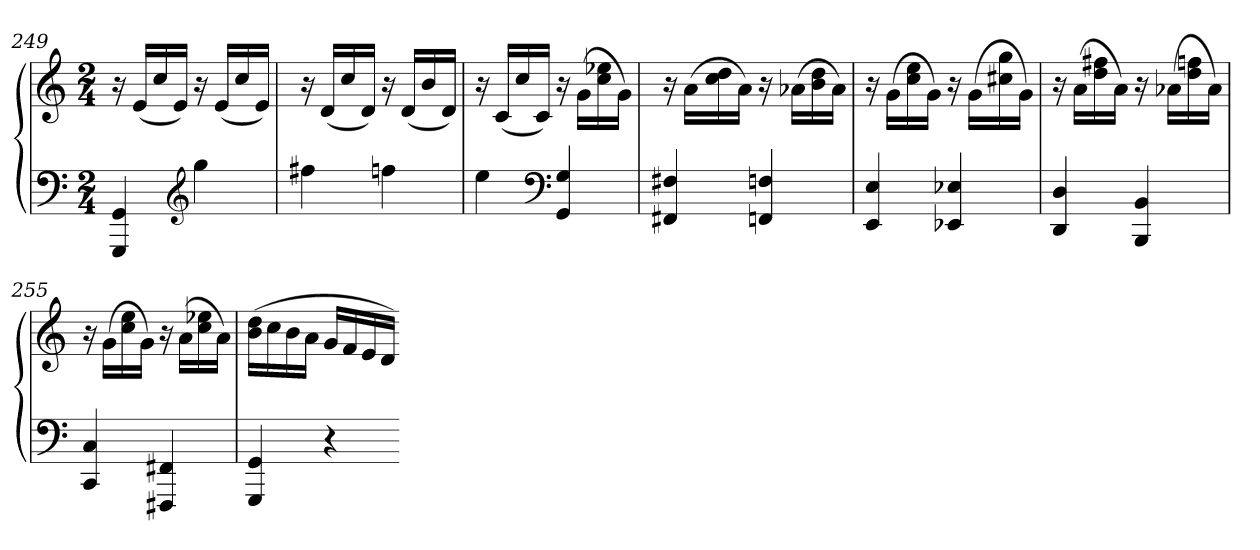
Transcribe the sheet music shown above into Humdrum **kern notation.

**kern	**kern
*part1	*part1
*staff2	*staff1
*clefF4	*clefG2
*k[]	*k[]
*C:	*C:
*M2/4	*M2/4
=249	=249
4GGG 4GG	16r
.	(16eLL
.	16cc
.	16eJJ)
*clefG2	*
4gg	16r
.	(16eLL
.	16cc
.	16eJJ)
=250	=250
4ff#X	16r
.	(16dLL
.	16cc
.	16dJJ)
4ffn	16r
.	(16dLL
.	16b
.	16dJJ)
=251	=251
4ee	16r
.	(16cLL
.	16cc
.	16cJJ)
*clefF4	*
4GG 4G	16r
.	(16gLL
.	16cc 16ee-X
.	16gJJ)
=252	=252
4FF#X 4F#X	16r
.	(16aLL
.	16cc 16dd
.	16aJJ)
4FFn 4Fn	16r
.	(16a-XLL
.	16b 16dd
.	16a-JJ)
=253	=253
4EE 4E	16r
.	(16gLL
.	16cc 16ee
.	16gJJ)
4EE-X 4E-X	16r
.	(16gLL
.	16cc#X 16gg
.	16gJJ)
=254	=254
4DD 4D	16r
.	(16aLL
.	16dd 16ff#X
.	16aJJ)
4BBB 4BB	16r
.	(16a-XLL
.	16dd 16ffn
.	16a-JJ)
=255	=255
4CC 4C	16r
.	(16gLL
.	16cc 16ee
.	16gJJ)
4FFF#X 4FF#X	16r
.	(16aLL
.	16cc 16ee-X
.	16aJJ)
=256	=256
4GGG 4GG	(16b 16ddLL
.	16cc
.	16b
.	16aJJ
4r	16gLL
.	16f
.	16e
.	16dJJ)
=-	=-
*-	*-
